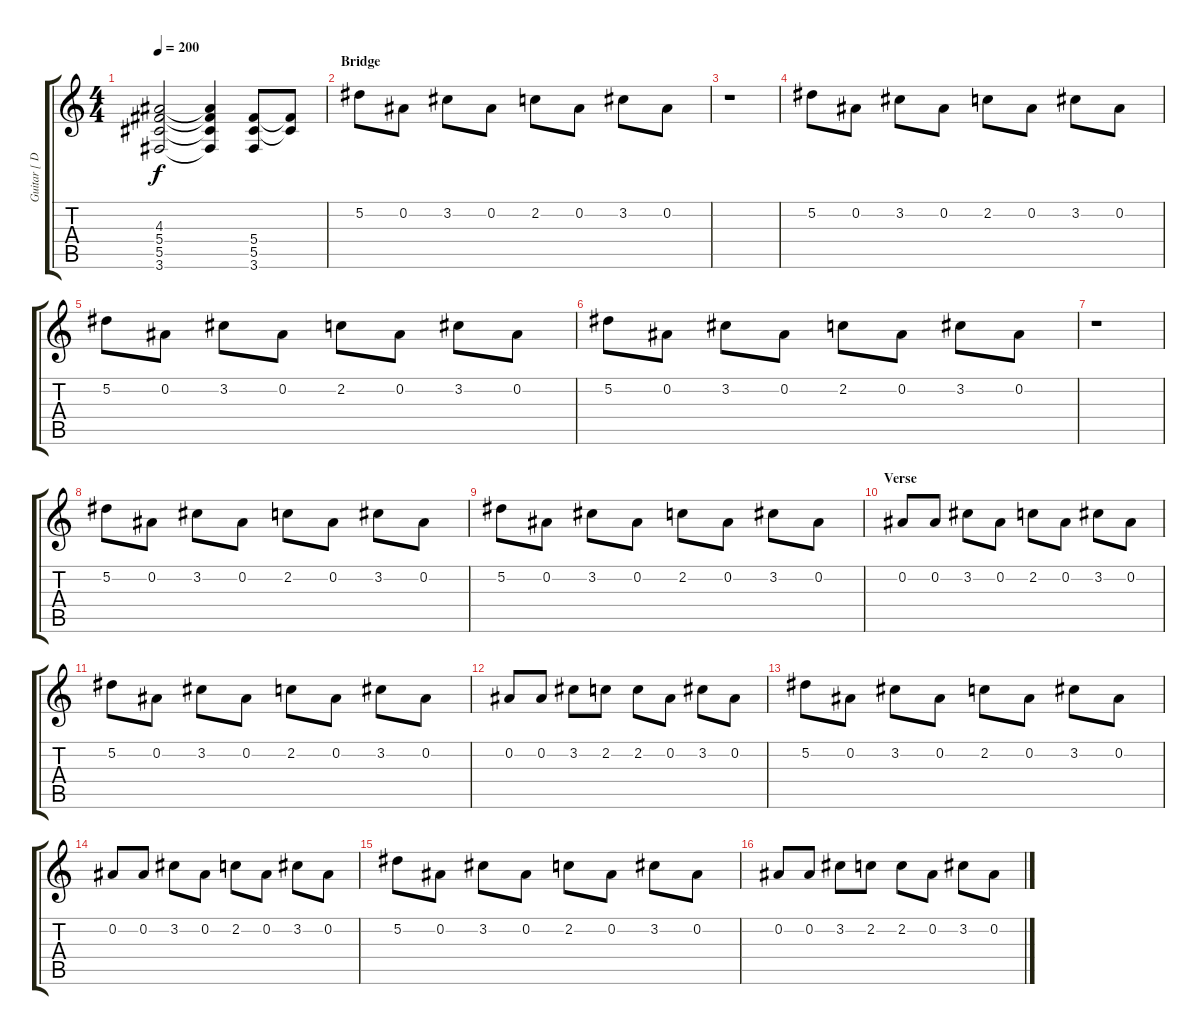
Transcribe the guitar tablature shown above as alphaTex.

\track ("Guitar [ Dalas Green ]" "Guitar [ D") {instrument distortionguitar}
\staff {score tabs}
\tuning (Eb4 Bb3 Gb3 Db3 Ab2 Eb2) {hide}
\ts (4 4)
\tempo 200
\clef g2
\ks c
(4.3{t} 5.4{t} 5.5{t} 3.6{t}).2{dy f} (4.3{t} 5.4{t} 5.5{t} 3.6{t}).4 (5.4 5.5 3.6).8 (5.4{t} 5.5{t}).8 |
\section ("" "Bridge")
5.2.8 0.2.8 3.2.8 0.2.8 2.2.8 0.2.8 3.2.8 0.2.8 |
r.1 |
5.2.8 0.2.8 3.2.8 0.2.8 2.2.8 0.2.8 3.2.8 0.2.8 |
5.2.8 0.2.8 3.2.8 0.2.8 2.2.8 0.2.8 3.2.8 0.2.8 |
5.2.8 0.2.8 3.2.8 0.2.8 2.2.8 0.2.8 3.2.8 0.2.8 |
r.1 |
5.2.8 0.2.8 3.2.8 0.2.8 2.2.8 0.2.8 3.2.8 0.2.8 |
5.2.8 0.2.8 3.2.8 0.2.8 2.2.8 0.2.8 3.2.8 0.2.8 |
\section ("" "Verse")
0.2.8 0.2.8 3.2.8 0.2.8 2.2.8 0.2.8 3.2.8 0.2.8 |
5.2.8 0.2.8 3.2.8 0.2.8 2.2.8 0.2.8 3.2.8 0.2.8 |
0.2.8 0.2.8 3.2.8 2.2.8 2.2.8 0.2.8 3.2.8 0.2.8 |
5.2.8 0.2.8 3.2.8 0.2.8 2.2.8 0.2.8 3.2.8 0.2.8 |
0.2.8 0.2.8 3.2.8 0.2.8 2.2.8 0.2.8 3.2.8 0.2.8 |
5.2.8 0.2.8 3.2.8 0.2.8 2.2.8 0.2.8 3.2.8 0.2.8 |
0.2.8 0.2.8 3.2.8 2.2.8 2.2.8 0.2.8 3.2.8 0.2.8
